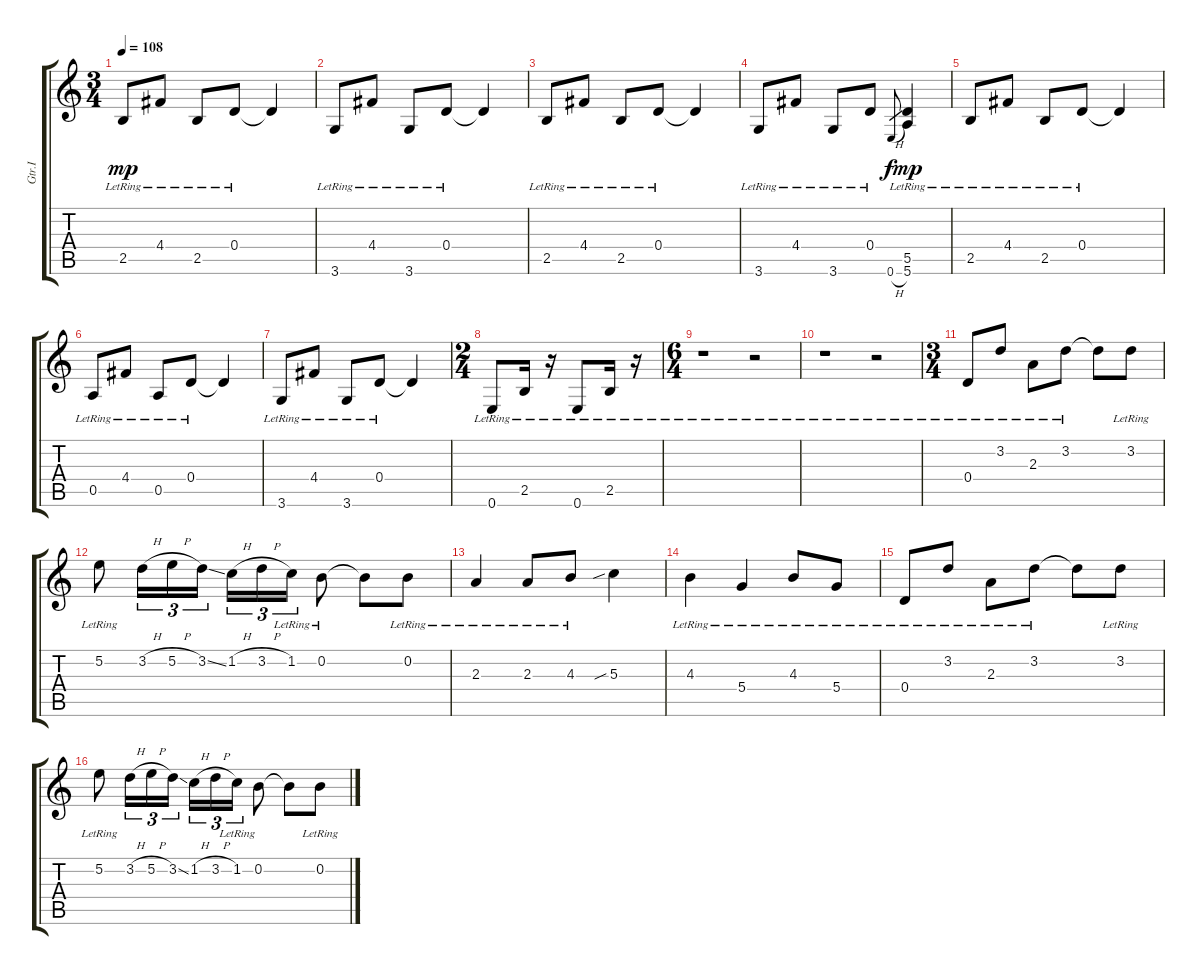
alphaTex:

\track ("Gtr.I" "Gtr.I") {instrument electricguitarclean}
\staff {score tabs}
\tuning (E4 B3 G3 D3 A2 E2) {hide}
\ts (3 4)
\tempo 108
\clef g2
\ks c
2.5{lr}.8{dy mp} 4.4{lr}.8 2.5{lr}.8 0.4{lr}.8 0.4{t}.4 |
3.6{lr}.8 4.4{lr}.8 3.6{lr}.8 0.4{lr}.8 0.4{t}.4 |
2.5{lr}.8 4.4{lr}.8 2.5{lr}.8 0.4{lr}.8 0.4{t}.4 |
3.6{lr}.8 4.4{lr}.8 3.6{lr}.8 0.4{lr}.8 0.6{h}.8{gr dy f} (5.5{lr} 5.6{lr}).4{dy mp} |
2.5{lr}.8 4.4{lr}.8 2.5{lr}.8 0.4{lr}.8 0.4{t}.4 |
0.5{lr}.8 4.4{lr}.8 0.5{lr}.8 0.4{lr}.8 0.4{t}.4 |
3.6{lr}.8 4.4{lr}.8 3.6{lr}.8 0.4{lr}.8 0.4{t}.4 |
\ts (2 4)
0.6{lr}.8 2.5{lr}.16 r.16 0.6{lr}.8 2.5{lr}.16 r.16 |
\ts (6 4)
r.1 r.2 |
r.1 r.2 |
\ts (3 4)
0.4{lr}.8 3.2{lr}.8 2.3{lr}.8 3.2{lr}.8 3.2{t}.8 3.2{lr}.8 |
5.2{lr}.8 3.2{h}.16{tu (3 2)} 5.2{h}.16{tu (3 2)} 3.2{ss}.16{tu (3 2)} 1.2{h}.16{tu (3 2)} 3.2{h}.16{tu (3 2)} 1.2{lr}.16{tu (3 2)} 0.2{lr}.8 0.2{t}.8 0.2{lr}.8 |
2.3{lr}.4 2.3{lr}.8 4.3{lr}.8 5.3{sib}.4 |
4.3{lr}.4 5.4{lr}.4 4.3{lr}.8 5.4{lr}.8 |
0.4{lr}.8 3.2{lr}.8 2.3{lr}.8 3.2{lr}.8 3.2{t}.8 3.2{lr}.8 |
5.2{lr}.8 3.2{h}.16{tu (3 2)} 5.2{h}.16{tu (3 2)} 3.2{ss}.16{tu (3 2)} 1.2{h}.16{tu (3 2)} 3.2{h}.16{tu (3 2)} 1.2{lr}.16{tu (3 2)} 0.2{lr}.8 0.2{t}.8 0.2{lr}.8
